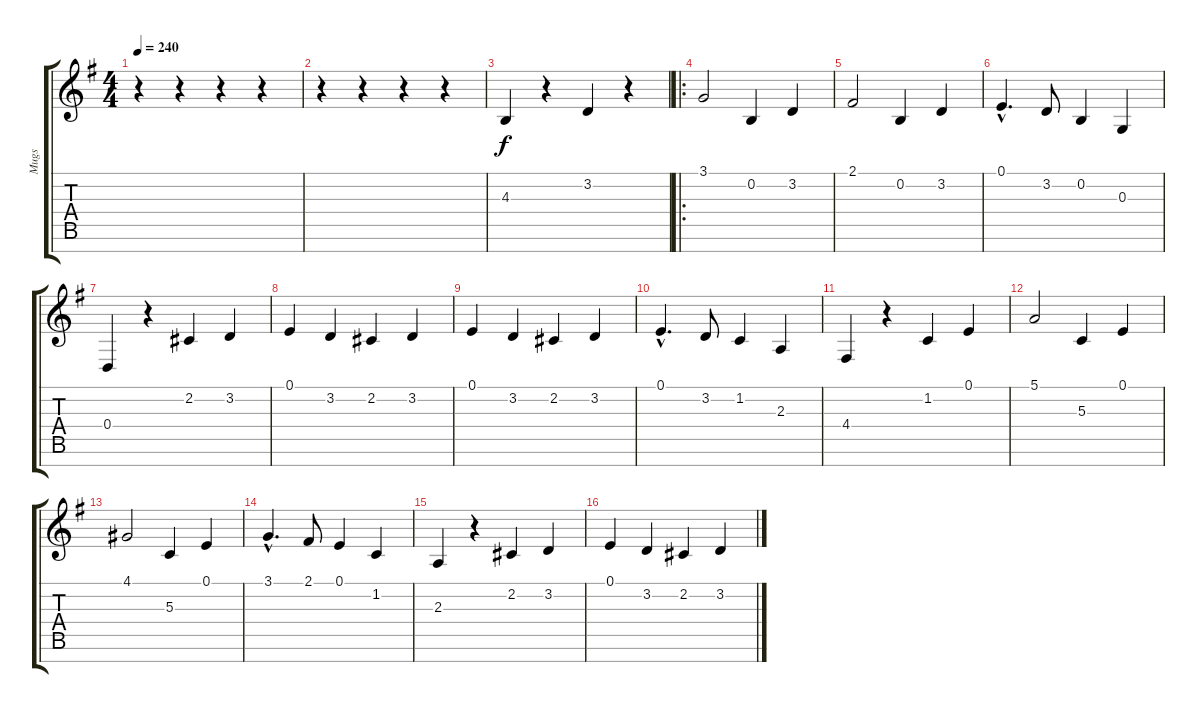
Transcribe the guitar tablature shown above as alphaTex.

\track ("Mugs" "Mugs") {instrument bassoon}
\staff {score tabs}
\tuning (E4 B3 G3 D3 A2 E2 B1) {hide}
\ts (4 4)
\tempo 240
\clef g2
\ks g
r.4{dy f instrument bassoon} r.4 r.4 r.4 |
r.4 r.4 r.4 r.4 |
4.3.4{instrument clarinet} r.4 3.2.4 r.4 |
\ro
3.1.2 0.2.4 3.2.4 |
2.1.2 0.2.4 3.2.4 |
0.1{hac}.4{d} 3.2.8 0.2.4 0.3.4 |
0.4.4 r.4 2.2.4 3.2.4 |
0.1.4 3.2.4 2.2.4 3.2.4 |
0.1.4 3.2.4 2.2.4 3.2.4 |
0.1{hac}.4{d} 3.2.8 1.2.4 2.3.4 |
4.4.4 r.4 1.2.4 0.1.4 |
5.1.2 5.3.4 0.1.4 |
4.1.2 5.3.4 0.1.4 |
3.1{hac}.4{d} 2.1.8 0.1.4 1.2.4 |
2.3.4 r.4 2.2.4 3.2.4 |
0.1.4 3.2.4 2.2.4 3.2.4
